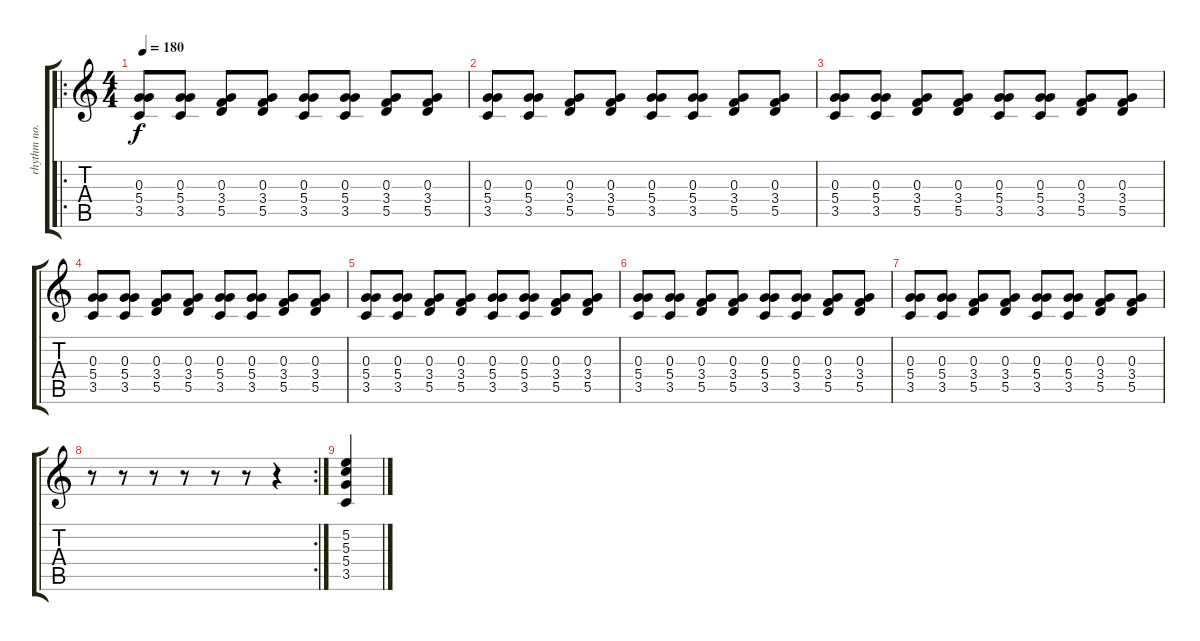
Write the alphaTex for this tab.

\track ("rhythm no.2" "rhythm no.") {instrument acousticguitarnylon}
\staff {score tabs}
\tuning (E4 B3 G3 D3 A2 E2) {hide}
\ro
\ts (4 4)
\tempo 180
\clef g2
\ks c
(0.3 5.4 3.5).8{dy f instrument acousticguitarnylon} (0.3 5.4 3.5).8 (0.3 3.4 5.5).8 (0.3 3.4 5.5).8 (0.3 5.4 3.5).8 (0.3 5.4 3.5).8 (0.3 3.4 5.5).8 (0.3 3.4 5.5).8 |
(0.3 5.4 3.5).8 (0.3 5.4 3.5).8 (0.3 3.4 5.5).8 (0.3 3.4 5.5).8 (0.3 5.4 3.5).8 (0.3 5.4 3.5).8 (0.3 3.4 5.5).8 (0.3 3.4 5.5).8 |
(0.3 5.4 3.5).8 (0.3 5.4 3.5).8 (0.3 3.4 5.5).8 (0.3 3.4 5.5).8 (0.3 5.4 3.5).8 (0.3 5.4 3.5).8 (0.3 3.4 5.5).8 (0.3 3.4 5.5).8 |
(0.3 5.4 3.5).8 (0.3 5.4 3.5).8 (0.3 3.4 5.5).8 (0.3 3.4 5.5).8 (0.3 5.4 3.5).8 (0.3 5.4 3.5).8 (0.3 3.4 5.5).8 (0.3 3.4 5.5).8 |
(0.3 5.4 3.5).8 (0.3 5.4 3.5).8 (0.3 3.4 5.5).8 (0.3 3.4 5.5).8 (0.3 5.4 3.5).8 (0.3 5.4 3.5).8 (0.3 3.4 5.5).8 (0.3 3.4 5.5).8 |
(0.3 5.4 3.5).8 (0.3 5.4 3.5).8 (0.3 3.4 5.5).8 (0.3 3.4 5.5).8 (0.3 5.4 3.5).8 (0.3 5.4 3.5).8 (0.3 3.4 5.5).8 (0.3 3.4 5.5).8 |
(0.3 5.4 3.5).8 (0.3 5.4 3.5).8 (0.3 3.4 5.5).8 (0.3 3.4 5.5).8 (0.3 5.4 3.5).8 (0.3 5.4 3.5).8 (0.3 3.4 5.5).8 (0.3 3.4 5.5).8 |
\rc 2
r.8 r.8 r.8 r.8 r.8 r.8 r.4 |
(5.2 5.3 5.4 3.5).4
